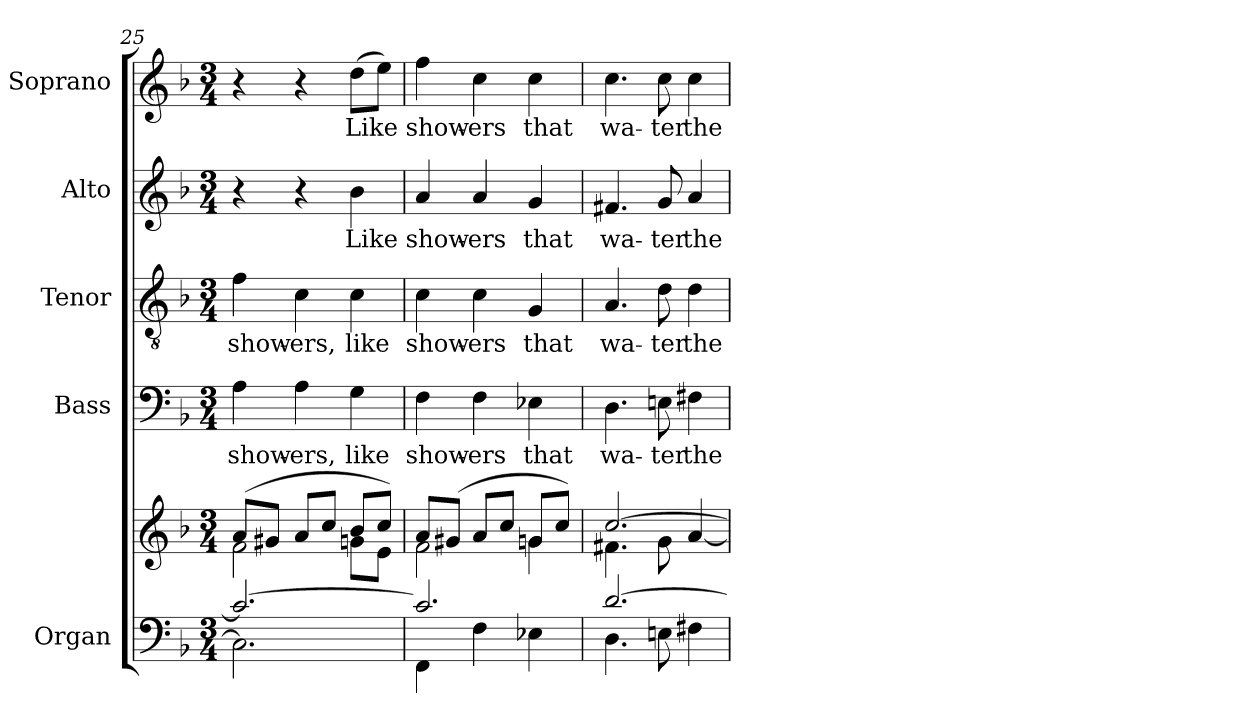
**kern	**kern	**kern	**text	**kern	**text	**kern	**text	**kern	**text
*part5	*part5	*part4	*part4	*part3	*part3	*part2	*part2	*part1	*part1
*staff6	*staff5	*staff4	*staff4	*staff3	*staff3	*staff2	*staff2	*staff1	*staff1
*I"Organ	*	*I"Bass	*	*I"Tenor	*	*I"Alto	*	*I"Soprano	*
*I'Org.	*	*I'B.	*	*I'T.	*	*I'A.	*	*I'S.	*
*clefF4	*clefG2	*clefF4	*	*clefGv2	*	*clefG2	*	*clefG2	*
*	*	*	*	*ITrd7c12	*	*	*	*	*
*k[b-]	*k[b-]	*k[b-]	*	*k[b-]	*	*k[b-]	*	*k[b-]	*
*F:	*F:	*F:	*	*F:	*	*F:	*	*F:	*
*M3/4	*M3/4	*M3/4	*	*M3/4	*	*M3/4	*	*M3/4	*
=25	=25	=25	=25	=25	=25	=25	=25	=25	=25
*^	*^	*	*	*	*	*	*	*	*
!	!	!	!	!	!LO:LY:b:color=#000000	!	!	!	!	!	!
!	!	!	!	!	!	!	!LO:LY:b:color=#000000	!	!	!	!
2.ci/_	2.Ci\]	(8ai/L	2fi\	4Ai\	show-	4Fi\	show-	4r	.	4r	.
.	.	8g#Xi/J	.	.	.	.	.	.	.	.	.
!	!	!	!	!	!LO:LY:b:color=#000000	!	!	!	!	!	!
!	!	!	!	!	!	!	!LO:LY:b:color=#000000	!	!	!	!
.	.	8ai/L	.	4Ai\	-ers,	4Ci\	-ers,	4r	.	4r	.
.	.	8cci/J	.	.	.	.	.	.	.	.	.
!	!	!	!	!	!LO:LY:b:color=#000000	!	!	!	!	!	!
!	!	!	!	!	!	!	!LO:LY:b:color=#000000	!	!	!	!
!	!	!	!	!	!	!	!	!	!LO:LY:b:color=#000000	!	!
!	!	!	!	!	!	!	!	!	!	!	!LO:LY:b:color=#000000
.	.	8b-i/L	8gni\L	4Gi\	like	4Ci\	like	4b-i\	Like	(8ddi\L	Like
.	.	8cci/J)	8ei\J	.	.	.	.	.	.	8eei\J)	.
=26	=26	=26	=26	=26	=26	=26	=26	=26	=26	=26	=26
!	!	!	!	!	!LO:LY:b:color=#000000	!	!	!	!	!	!
!	!	!	!	!	!	!	!LO:LY:b:color=#000000	!	!	!	!
!	!	!	!	!	!	!	!	!	!LO:LY:b:color=#000000	!	!
!	!	!	!	!	!	!	!	!	!	!	!LO:LY:b:color=#000000
2.ci/]	4FFi\	8ai/L	2fi\	4Fi\	show-	4Ci\	show-	4ai/	show-	4ffi\	show-
.	.	(8g#Xi/J	.	.	.	.	.	.	.	.	.
!	!	!	!	!	!LO:LY:b:color=#000000	!	!	!	!	!	!
!	!	!	!	!	!	!	!LO:LY:b:color=#000000	!	!	!	!
!	!	!	!	!	!	!	!	!	!LO:LY:b:color=#000000	!	!
!	!	!	!	!	!	!	!	!	!	!	!LO:LY:b:color=#000000
.	4Fi\	8ai/L	.	4Fi\	-ers	4Ci\	-ers	4ai/	-ers	4cci\	-ers
.	.	8cci/J	.	.	.	.	.	.	.	.	.
!	!	!	!	!	!LO:LY:b:color=#000000	!	!	!	!	!	!
!	!	!	!	!	!	!	!LO:LY:b:color=#000000	!	!	!	!
!	!	!	!	!	!	!	!	!	!LO:LY:b:color=#000000	!	!
!	!	!	!	!	!	!	!	!	!	!	!LO:LY:b:color=#000000
.	4E-Xi\	8gni/L	4gi\	4E-Xi\	that	4GGi/	that	4gi/	that	4cci\	that
.	.	8cci/J)	.	.	.	.	.	.	.	.	.
=27	=27	=27	=27	=27	=27	=27	=27	=27	=27	=27	=27
!	!	!	!	!	!LO:LY:b:color=#000000	!	!	!	!	!	!
!	!	!	!	!	!	!	!LO:LY:b:color=#000000	!	!	!	!
!	!	!	!	!	!	!	!	!	!LO:LY:b:color=#000000	!	!
!	!	!	!	!	!	!	!	!	!	!	!LO:LY:b:color=#000000
[2.di/	4.Di\	[2.cci/	4.f#Xi\	4.Di\	wa-	4.AAi/	wa-	4.f#Xi/	wa-	4.cci\	wa-
!	!	!	!	!	!LO:LY:b:color=#000000	!	!	!	!	!	!
!	!	!	!	!	!	!	!LO:LY:b:color=#000000	!	!	!	!
!	!	!	!	!	!	!	!	!	!LO:LY:b:color=#000000	!	!
!	!	!	!	!	!	!	!	!	!	!	!LO:LY:b:color=#000000
.	8Eni\	.	8gi\	8Eni\	-ter	8Di\	-ter	8gi/	-ter	8cci\	-ter
!	!	!	!	!	!LO:LY:b:color=#000000	!	!	!	!	!	!
!	!	!	!	!	!	!	!LO:LY:b:color=#000000	!	!	!	!
!	!	!	!	!	!	!	!	!	!LO:LY:b:color=#000000	!	!
!	!	!	!	!	!	!	!	!	!	!	!LO:LY:b:color=#000000
.	4F#Xi\	.	[4ai/	4F#Xi\	the	4Di\	the	4ai/	the	4cci\	the
*v	*v	*	*	*	*	*	*	*	*	*	*
*	*v	*v	*	*	*	*	*	*	*	*
=	=	=	=	=	=	=	=	=	=
*-	*-	*-	*-	*-	*-	*-	*-	*-	*-
